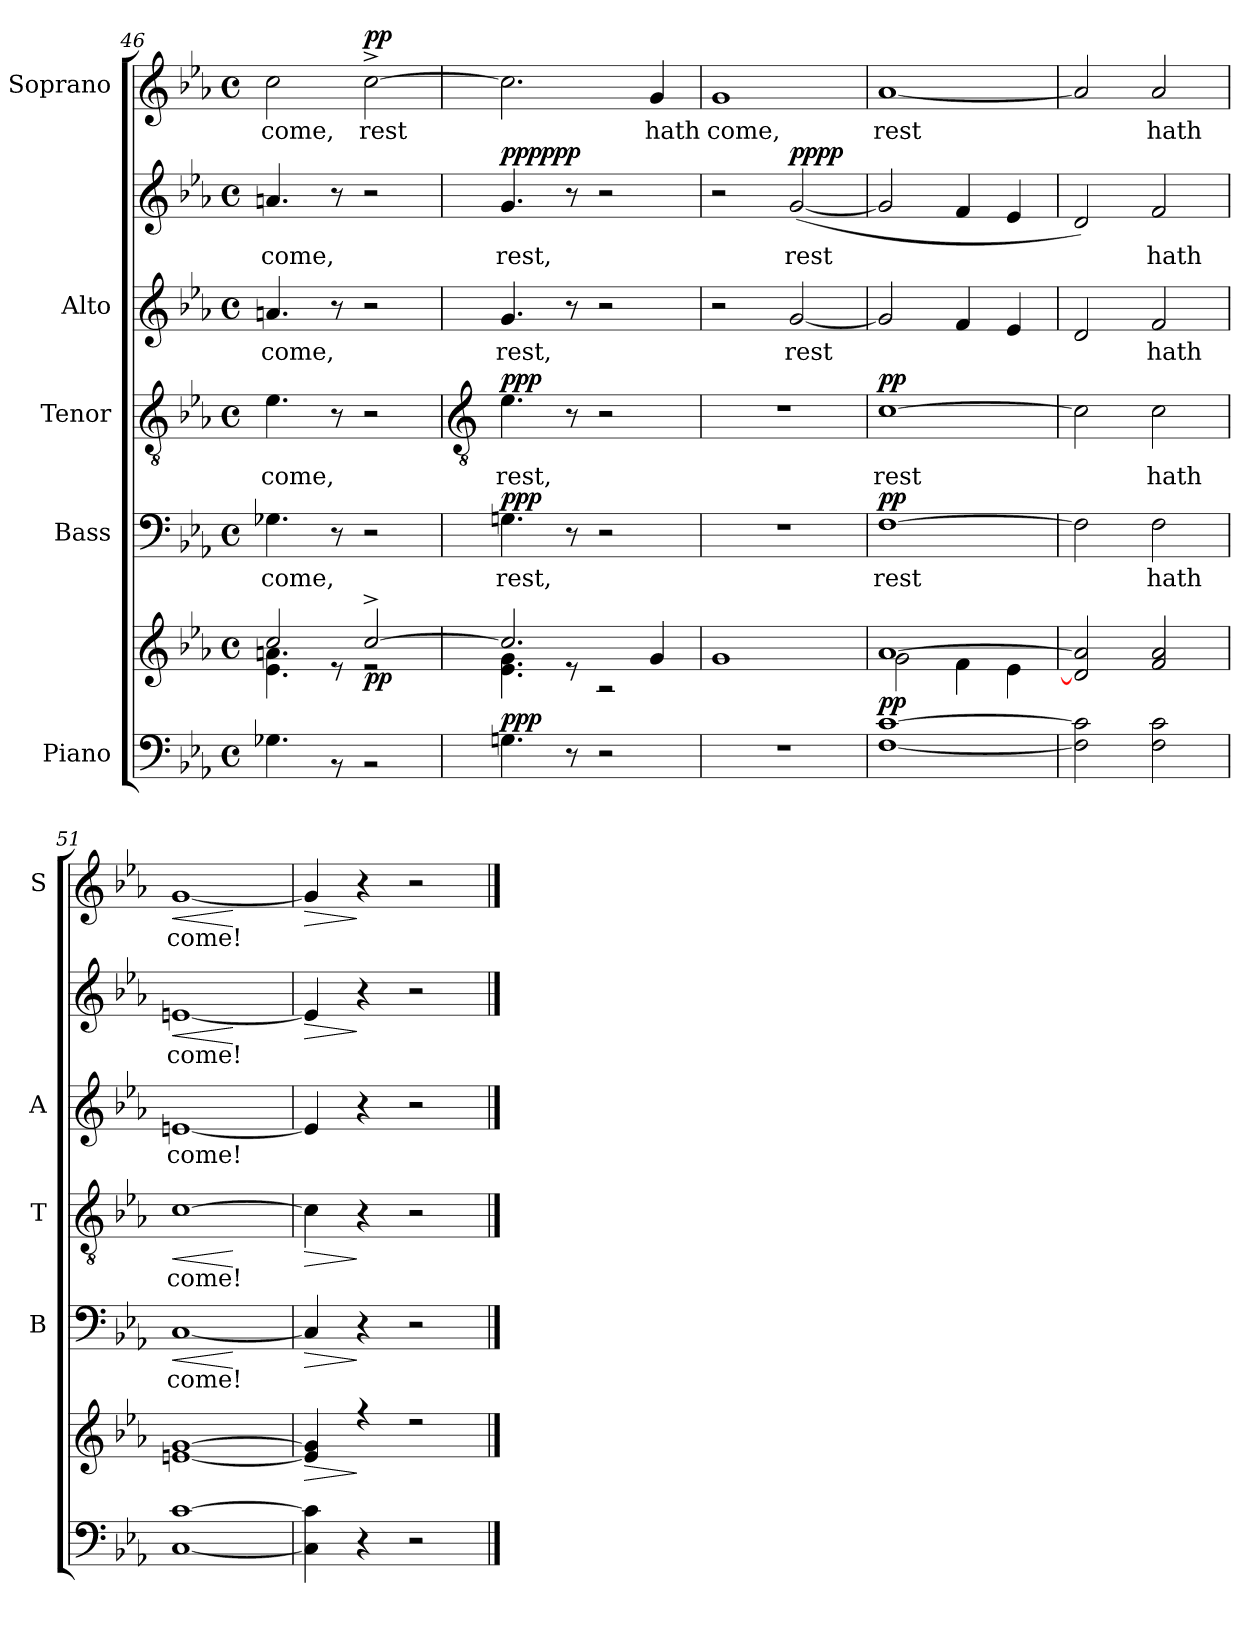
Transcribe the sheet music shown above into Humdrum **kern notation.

**kern	**kern	**dynam	**kern	**text	**dynam	**kern	**text	**dynam	**kern	**text	**kern	**text	**dynam	**kern	**text	**dynam
*part5	*part5	*part5	*part4	*part4	*part4	*part3	*part3	*part3	*part2	*part2	*part2	*part2	*part2	*part1	*part1	*part1
*staff7	*staff6	*staff6/7	*staff5	*staff5	*staff5	*staff4	*staff4	*staff4	*staff3	*staff3	*staff2	*staff2	*staff2/3	*staff1	*staff1	*staff1
*I"Piano	*	*	*I"Bass	*	*	*I"Tenor	*	*	*I"Alto	*	*	*	*	*I"Soprano	*	*
*	*	*	*I'B	*	*	*I'T	*	*	*I'A	*	*	*	*	*I'S	*	*
*clefF4	*clefG2	*	*clefF4	*	*	*clefGv2	*	*	*clefG2	*	*clefG2	*	*	*clefG2	*	*
*k[b-e-a-]	*k[b-e-a-]	*	*k[b-e-a-]	*	*	*k[b-e-a-]	*	*	*k[b-e-a-]	*	*k[b-e-a-]	*	*	*k[b-e-a-]	*	*
*E-:	*E-:	*	*E-:	*	*	*E-:	*	*	*E-:	*	*E-:	*	*	*E-:	*	*
*M4/4	*M4/4	*	*M4/4	*	*	*M4/4	*	*	*M4/4	*	*M4/4	*	*	*M4/4	*	*
*met(c)	*met(c)	*	*met(c)	*	*	*met(c)	*	*	*met(c)	*	*met(c)	*	*	*met(c)	*	*
=46	=46	=46	=46	=46	=46	=46	=46	=46	=46	=46	=46	=46	=46	=46	=46	=46
*^	*^	*	*	*	*	*	*	*	*	*	*	*	*	*	*	*
!	!	!	!	!	!	!LO:LY:b	!	!	!LO:LY:b	!	!	!LO:LY:b	!	!LO:LY:b	!	!	!LO:LY:b	!
1ryy	4.G-X\	2cc/	4.e-\ 4.an\	.	4.G-X	come,	.	4.e-	come,	.	4.an	come,	4.an	come,	.	2cc	come,	.
.	8r	.	8r	.	8r	.	.	8r	.	.	8r	.	8r	.	.	.	.	.
!	!	!	!	!LO:DY:b	!	!	!	!	!	!	!	!	!	!	!	!	!LO:LY:b	!LO:DY:b
.	2r	[2cc^/	2r	pp	2r	.	.	2r	.	.	2r	.	2r	.	.	[2cc^	rest	pp
*v	*v	*	*	*	*	*	*	*	*	*	*	*	*	*	*	*	*	*
!!LO:LB:g=z
=47	=47	=47	=47	=47	=47	=47	=47	=47	=47	=47	=47	=47	=47	=47	=47	=47	=47
*	*	*	*	*	*	*	*clefGv2	*	*	*	*	*	*	*	*	*	*
*^	*	*	*	*	*	*	*	*	*	*	*	*	*	*	*	*	*
!	!	!	!	!LO:DY:a=2	!	!LO:LY:b	!LO:DY:b	!	!LO:LY:b	!LO:DY:b	!	!LO:LY:b	!	!LO:LY:b	!LO:DY:b=2	!	!	!
!	!	!	!	!	!	!	!	!	!	!	!	!	!	!	!LO:DY:n=1:b	!	!	!
*v	*v	*	*	*	*	*	*	*	*	*	*	*	*	*	*	*	*	*
4.Gn	2.cc/]	4.e-\ 4.g\	ppp	4.Gn	rest,	ppp	4.e-	rest,	ppp	4.g	rest,	4.g	rest,	ppp ppp	2.cc]	.	.
8r	.	8r	.	8r	.	.	8r	.	.	8r	.	8r	.	.	.	.	.
2r	.	2r	.	2r	.	.	2r	.	.	2r	.	2r	.	.	.	.	.
!	!	!	!	!	!	!	!	!	!	!	!	!	!	!	!	!LO:LY:b	!
.	4g/	.	.	.	.	.	.	.	.	.	.	.	.	.	4g	hath	.
=48	=48	=48	=48	=48	=48	=48	=48	=48	=48	=48	=48	=48	=48	=48	=48	=48	=48
!	!	!	!	!	!	!	!	!	!	!	!	!	!	!	!	!LO:LY:b	!
1r	1g/	1ryy	.	1r	.	.	1r	.	.	2r	.	2r	.	.	1g	come,	.
!	!	!	!	!	!	!	!	!	!	!	!LO:LY:b	!	!LO:LY:b	!LO:DY:b=2	!	!	!
!	!	!	!	!	!	!	!	!	!	!	!	!	!	!LO:DY:n=1:b	!	!	!
.	.	.	.	.	.	.	.	.	.	[2g	rest	(<[2g	rest	pp pp	.	.	.
=49	=49	=49	=49	=49	=49	=49	=49	=49	=49	=49	=49	=49	=49	=49	=49	=49	=49
!	!	!	!LO:DY:a=2	!	!LO:LY:b	!LO:DY:b	!	!LO:LY:b	!LO:DY:b	!	!	!	!	!	!	!LO:LY:b	!
[1F [1c	[1a-/	2g\	pp	[1F	rest	pp	[1c	rest	pp	2g]	.	2g]	.	.	[1a-	rest	.
.	.	4f\	.	.	.	.	.	.	.	4f	.	4f	.	.	.	.	.
.	.	4e-\	.	.	.	.	.	.	.	4e-	.	4e-	.	.	.	.	.
=50	=50	=50	=50	=50	=50	=50	=50	=50	=50	=50	=50	=50	=50	=50	=50	=50	=50
2F] 2c]	2d/] 2a-/]	1ryy	.	2F]	.	.	2c]	.	.	2d	.	2d)	.	.	2a-]	.	.
!	!	!	!	!	!LO:LY:b	!	!	!LO:LY:b	!	!	!LO:LY:b	!	!LO:LY:b	!	!	!LO:LY:b	!
2F 2c	2f/ 2a-/	.	.	2F	hath	.	2c	hath	.	2f	hath	2f	hath	.	2a-	hath	.
=51	=51	=51	=51	=51	=51	=51	=51	=51	=51	=51	=51	=51	=51	=51	=51	=51	=51
!	!	!	!LO:HP:b	!	!LO:LY:b	!LO:HP:b	!	!LO:LY:b	!LO:HP:b	!	!LO:LY:b	!	!LO:LY:b	!LO:HP:b	!	!LO:LY:b	!LO:HP:b
[1C [1c	[1en/ [1g/	1ryy	<	[1C	come!	<	[1c	come!	<	[1en	come!	[1en	come!	<	[1g	come!	<
*	*v	*v	*	*	*	*	*	*	*	*	*	*	*	*	*	*	*
.	.	[	.	.	[	.	.	[	.	.	.	.	[	.	.	[
=52	=52	=52	=52	=52	=52	=52	=52	=52	=52	=52	=52	=52	=52	=52	=52	=52
!	!	!LO:HP:b	!	!	!LO:HP:b	!	!	!LO:HP:b	!	!	!	!	!LO:HP:b	!	!	!LO:HP:b
*	*^	*	*	*	*	*	*	*	*	*	*	*	*	*	*	*
4C] 4c]	4e/] 4g/]	1ryy	>	4C]	.	>	4c]	.	>	4e]	.	4e]	.	>	4g]	.	>
4r	4r	.	]	4r	.	]	4r	.	]	4r	.	4r	.	]	4r	.	]
2r	2r	.	.	2r	.	.	2r	.	.	2r	.	2r	.	.	2r	.	.
*	*v	*v	*	*	*	*	*	*	*	*	*	*	*	*	*	*	*
==	==	==	==	==	==	==	==	==	==	==	==	==	==	==	==	==
*-	*-	*-	*-	*-	*-	*-	*-	*-	*-	*-	*-	*-	*-	*-	*-	*-
